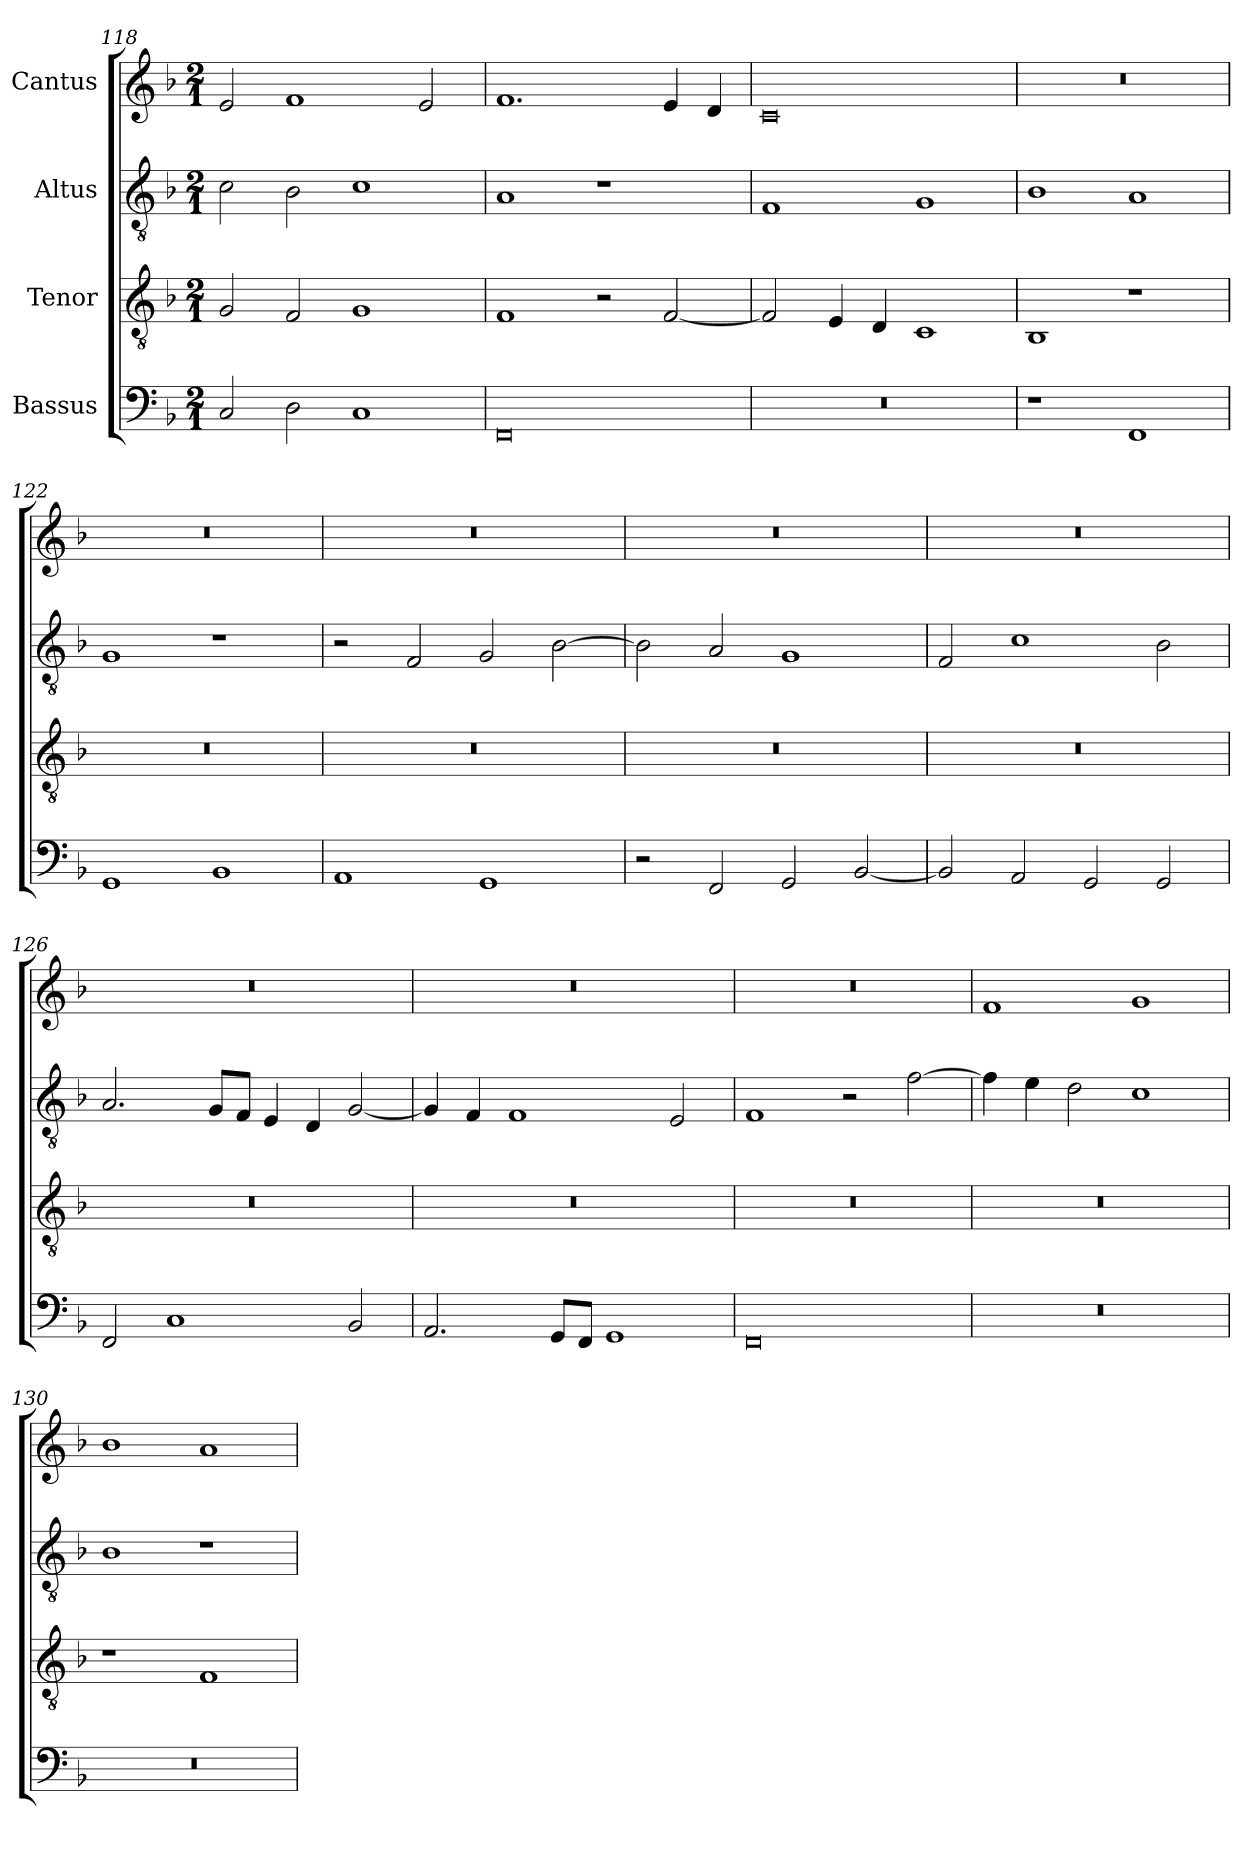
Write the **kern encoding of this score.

**kern	**kern	**kern	**kern
*part4	*part3	*part2	*part1
*staff4	*staff3	*staff2	*staff1
*I"Bassus	*I"Tenor	*I"Altus	*I"Cantus
*clefF4	*clefGv2	*clefGv2	*clefG2
*	*ITrd7c12	*ITrd7c12	*
*k[b-]	*k[b-]	*k[b-]	*k[b-]
*F:	*F:	*F:	*F:
*M2/1	*M2/1	*M2/1	*M2/1
=118	=118	=118	=118
2Ci/	2GGi/	2Ci\	2ei/
2Di\	2FFi/	2BB-i\	1fi
1Ci	1GGi	1Ci	.
.	.	.	2ei/
=119	=119	=119	=119
0FFi	1FFi	1AAi	1.fi
.	2r	1r	.
.	[<2FFi/	.	4ei/
.	.	.	4di/
!!LO:LB:g=z
=120	=120	=120	=120
!LO:N:vis=1	!	!	!
0r	2FFi/]	1FFi	0ci
.	4EEi/	.	.
.	4DDi/	.	.
.	1CCi	1GGi	.
=121	=121	=121	=121
!	!	!	!LO:N:vis=1
1r	1BBB-i	1BB-i	0r
1FFi	1r	1AAi	.
=122	=122	=122	=122
!	!LO:N:vis=1	!	!LO:N:vis=1
1GGi	0r	1GGi	0r
1BB-i	.	1r	.
=123	=123	=123	=123
!	!LO:N:vis=1	!	!LO:N:vis=1
1AAi	0r	2r	0r
.	.	2FFi/	.
1GGi	.	2GGi/	.
.	.	[>2BB-i\	.
=124	=124	=124	=124
!	!LO:N:vis=1	!	!LO:N:vis=1
2r	0r	2BB-i\]	0r
2FFi/	.	2AAi/	.
2GGi/	.	1GGi	.
[<2BB-i/	.	.	.
=125	=125	=125	=125
!	!LO:N:vis=1	!	!LO:N:vis=1
2BB-i/]	0r	2FFi/	0r
2AAi/	.	1Ci	.
2GGi/	.	.	.
2GGi/	.	2BB-i\	.
!!LO:LB:g=z
=126	=126	=126	=126
!	!LO:N:vis=1	!	!LO:N:vis=1
2FFi/	0r	2.AAi/	0r
1Ci	.	.	.
.	.	8GGi/L	.
.	.	8FFi/J	.
.	.	4EEi/	.
.	.	4DDi/	.
2BB-i/	.	[<2GGi/	.
=127	=127	=127	=127
!	!LO:N:vis=1	!	!LO:N:vis=1
2.AAi/	0r	4GGi/]	0r
.	.	4FFi/	.
.	.	1FFi	.
8GGi/L	.	.	.
8FFi/J	.	.	.
1GGi	.	.	.
.	.	2EEi/	.
=128	=128	=128	=128
!	!LO:N:vis=1	!	!LO:N:vis=1
0FFi	0r	1FFi	0r
.	.	2r	.
.	.	[>2Fi\	.
=129	=129	=129	=129
!LO:N:vis=1	!LO:N:vis=1	!	!
0r	0r	4Fi\]	1fi
.	.	4Ei\	.
.	.	2Di\	.
.	.	1Ci	1gi
=130	=130	=130	=130
!LO:N:vis=1	!	!	!
0r	1r	1BB-i	1b-i
.	1FFi	1r	1ai
=	=	=	=
*-	*-	*-	*-
